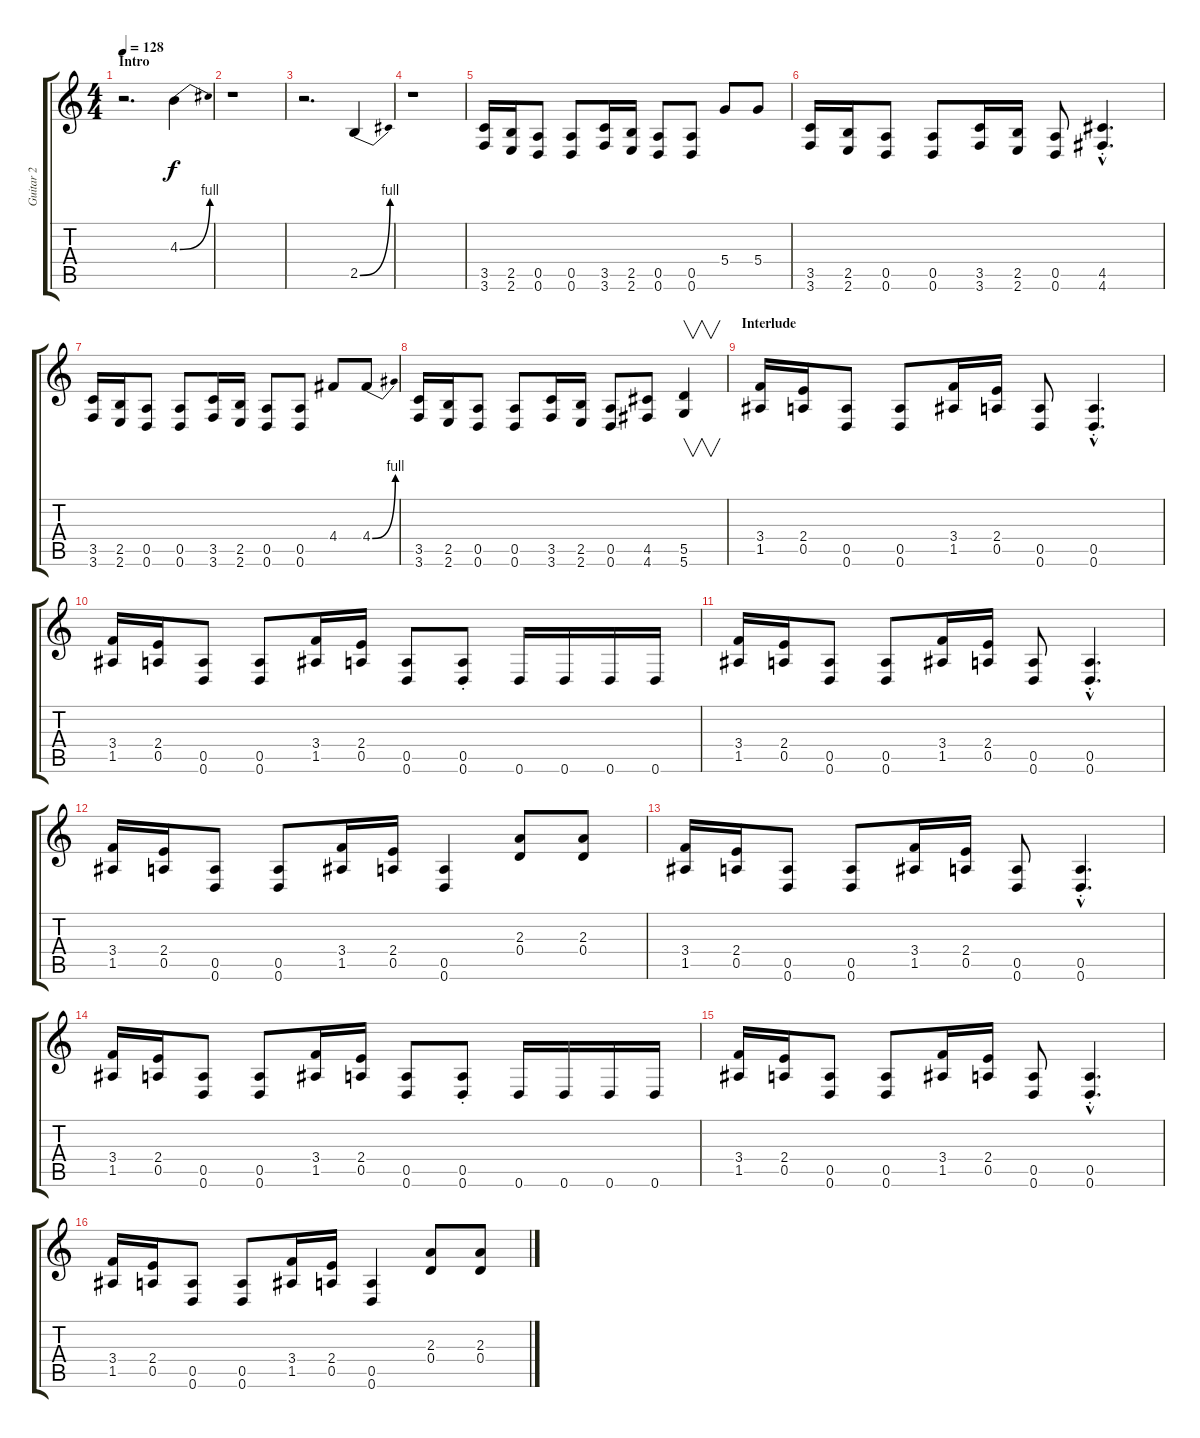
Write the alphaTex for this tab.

\track ("Guitar 2" "Guitar 2") {instrument overdrivenguitar}
\staff {score tabs}
\tuning (E4 B3 G3 D3 A2 D2) {hide}
\ts (4 4)
\section ("" "Intro")
\tempo 128
\clef g2
\ks c
r.2{d dy f instrument overdrivenguitar} 4.3{be (bend 0 0 60 4)}.4 |
r.1 |
r.2{d} 2.5{be (bend 0 0 60 4)}.4 |
r.1 |
(3.5 3.6).16 (2.5 2.6).16 (0.5 0.6).8 (0.5 0.6).8 (3.5 3.6).16 (2.5 2.6).16 (0.5 0.6).8 (0.5 0.6).8 5.4.8 5.4.8 |
(3.5 3.6).16 (2.5 2.6).16 (0.5 0.6).8 (0.5 0.6).8 (3.5 3.6).16 (2.5 2.6).16 (0.5 0.6).8 (4.5{hac st} 4.6{hac st}).4{d} |
(3.5 3.6).16 (2.5 2.6).16 (0.5 0.6).8 (0.5 0.6).8 (3.5 3.6).16 (2.5 2.6).16 (0.5 0.6).8 (0.5 0.6).8 4.4.8 4.4{be (bend 0 0 60 4)}.8 |
(3.5 3.6).16 (2.5 2.6).16 (0.5 0.6).8 (0.5 0.6).8 (3.5 3.6).16 (2.5 2.6).16 (0.5 0.6).8 (4.5 4.6).8 (5.5 5.6).4{v} |
\section ("" "Interlude")
(3.4 1.5).16 (2.4 0.5).16 (0.5 0.6).8 (0.5 0.6).8 (3.4 1.5).16 (2.4 0.5).16 (0.5 0.6).8 (0.5{hac st} 0.6{hac st}).4{d} |
(3.4 1.5).16 (2.4 0.5).16 (0.5 0.6).8 (0.5 0.6).8 (3.4 1.5).16 (2.4 0.5).16 (0.5 0.6).8 (0.5{st} 0.6{st}).8 0.6.16 0.6.16 0.6.16 0.6.16 |
(3.4 1.5).16 (2.4 0.5).16 (0.5 0.6).8 (0.5 0.6).8 (3.4 1.5).16 (2.4 0.5).16 (0.5 0.6).8 (0.5{hac st} 0.6{hac st}).4{d} |
(3.4 1.5).16 (2.4 0.5).16 (0.5 0.6).8 (0.5 0.6).8 (3.4 1.5).16 (2.4 0.5).16 (0.5 0.6).4 (2.3 0.4).8 (2.3 0.4).8 |
(3.4 1.5).16 (2.4 0.5).16 (0.5 0.6).8 (0.5 0.6).8 (3.4 1.5).16 (2.4 0.5).16 (0.5 0.6).8 (0.5{hac st} 0.6{hac st}).4{d} |
(3.4 1.5).16 (2.4 0.5).16 (0.5 0.6).8 (0.5 0.6).8 (3.4 1.5).16 (2.4 0.5).16 (0.5 0.6).8 (0.5{st} 0.6{st}).8 0.6.16 0.6.16 0.6.16 0.6.16 |
(3.4 1.5).16 (2.4 0.5).16 (0.5 0.6).8 (0.5 0.6).8 (3.4 1.5).16 (2.4 0.5).16 (0.5 0.6).8 (0.5{hac st} 0.6{hac st}).4{d} |
(3.4 1.5).16 (2.4 0.5).16 (0.5 0.6).8 (0.5 0.6).8 (3.4 1.5).16 (2.4 0.5).16 (0.5 0.6).4 (2.3 0.4).8 (2.3 0.4).8
